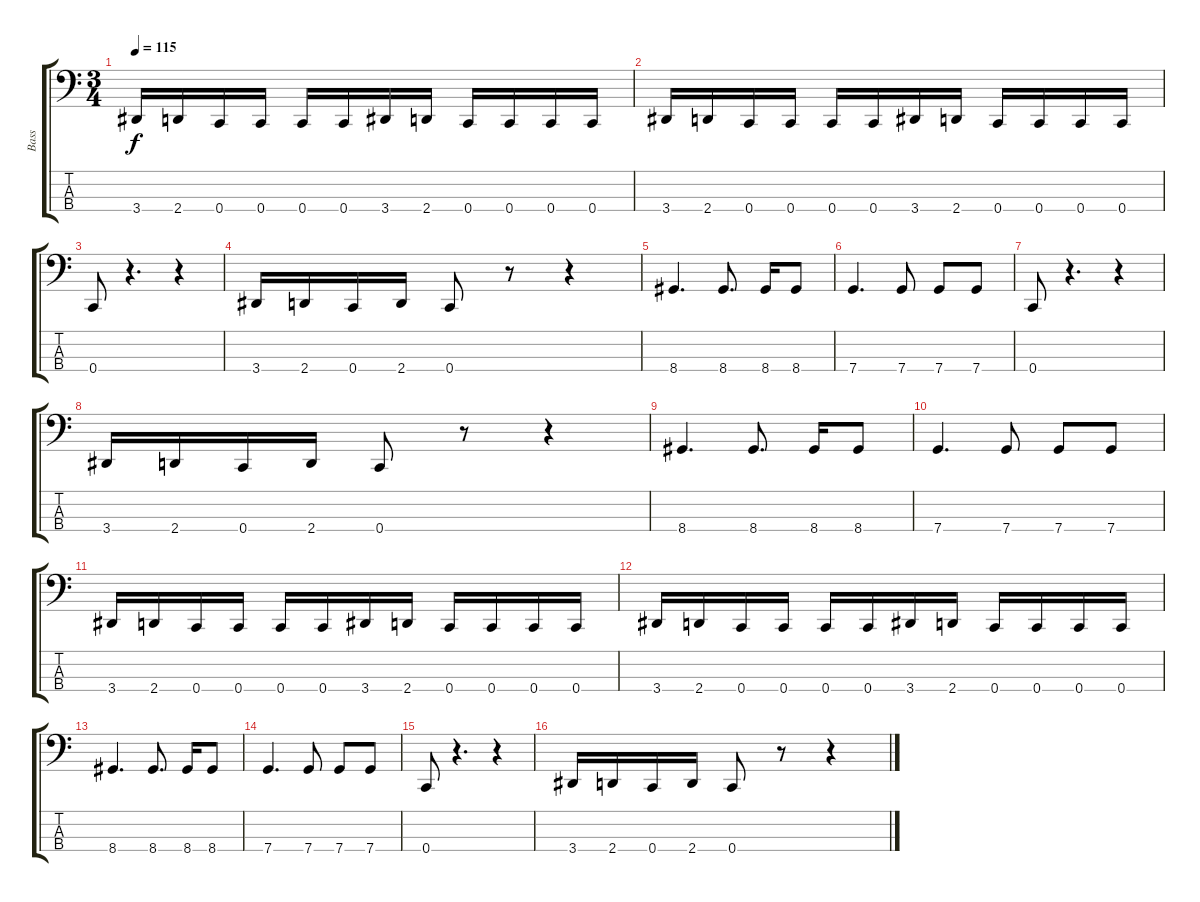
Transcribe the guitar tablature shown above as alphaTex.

\track ("Bass" "Bass") {instrument electricbassfinger}
\staff {score tabs}
\tuning (F2 C2 G1 C1) {hide}
\ts (3 4)
\tempo 115
\clef f4
\ks c
3.4.16{dy f} 2.4.16 0.4.16 0.4.16 0.4.16 0.4.16 3.4.16 2.4.16 0.4.16 0.4.16 0.4.16 0.4.16 |
3.4.16 2.4.16 0.4.16 0.4.16 0.4.16 0.4.16 3.4.16 2.4.16 0.4.16 0.4.16 0.4.16 0.4.16 |
0.4.8 r.4{d} r.4 |
3.4.16 2.4.16 0.4.16 2.4.16 0.4.8 r.8 r.4 |
8.4.4{d} 8.4.8{d} 8.4.16 8.4.8 |
7.4.4{d} 7.4.8 7.4.8 7.4.8 |
0.4.8 r.4{d} r.4 |
3.4.16 2.4.16 0.4.16 2.4.16 0.4.8 r.8 r.4 |
8.4.4{d} 8.4.8{d} 8.4.16 8.4.8 |
7.4.4{d} 7.4.8 7.4.8 7.4.8 |
3.4.16 2.4.16 0.4.16 0.4.16 0.4.16 0.4.16 3.4.16 2.4.16 0.4.16 0.4.16 0.4.16 0.4.16 |
3.4.16 2.4.16 0.4.16 0.4.16 0.4.16 0.4.16 3.4.16 2.4.16 0.4.16 0.4.16 0.4.16 0.4.16 |
8.4.4{d} 8.4.8{d} 8.4.16 8.4.8 |
7.4.4{d} 7.4.8 7.4.8 7.4.8 |
0.4.8 r.4{d} r.4 |
3.4.16 2.4.16 0.4.16 2.4.16 0.4.8 r.8 r.4
